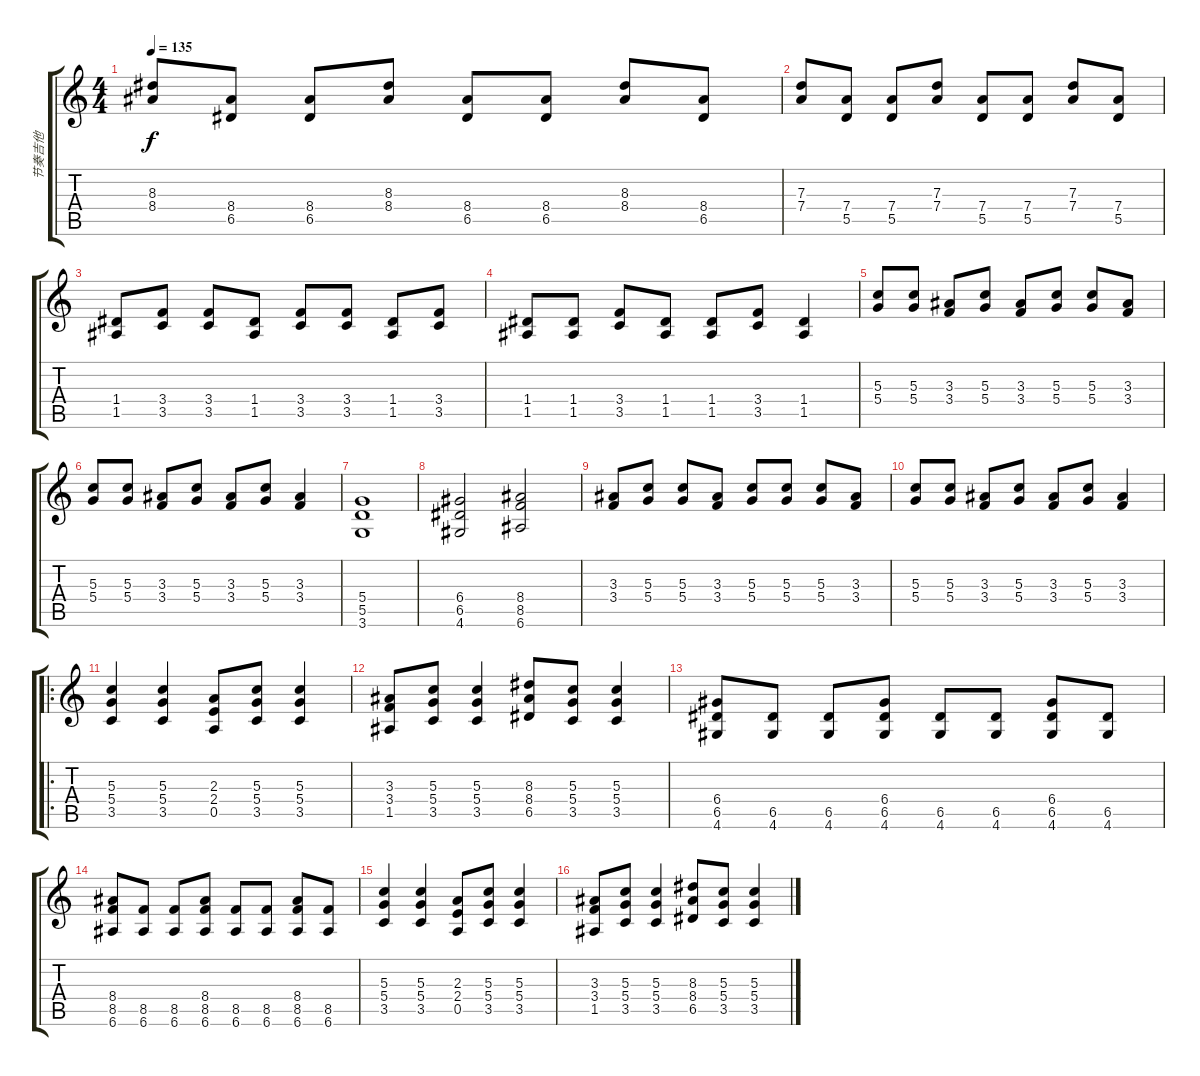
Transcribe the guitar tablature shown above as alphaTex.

\track ("节奏吉他" "节奏吉他") {instrument distortionguitar}
\staff {score tabs}
\tuning (E4 B3 G3 D3 A2 E2) {hide}
\ts (4 4)
\tempo 135
\clef g2
\ks c
(8.3 8.4).8{dy f} (8.4 6.5).8 (8.4 6.5).8 (8.3 8.4).8 (8.4 6.5).8 (8.4 6.5).8 (8.3 8.4).8 (8.4 6.5).8 |
(7.3 7.4).8 (7.4 5.5).8 (7.4 5.5).8 (7.3 7.4).8 (7.4 5.5).8 (7.4 5.5).8 (7.3 7.4).8 (7.4 5.5).8 |
(1.4 1.5).8 (3.4 3.5).8 (3.4 3.5).8 (1.4 1.5).8 (3.4 3.5).8 (3.4 3.5).8 (1.4 1.5).8 (3.4 3.5).8 |
(1.4 1.5).8 (1.4 1.5).8 (3.4 3.5).8 (1.4 1.5).8 (1.4 1.5).8 (3.4 3.5).8 (1.4 1.5).4 |
(5.3 5.4).8 (5.3 5.4).8 (3.3 3.4).8 (5.3 5.4).8 (3.3 3.4).8 (5.3 5.4).8 (5.3 5.4).8 (3.3 3.4).8 |
(5.3 5.4).8 (5.3 5.4).8 (3.3 3.4).8 (5.3 5.4).8 (3.3 3.4).8 (5.3 5.4).8 (3.3 3.4).4 |
(5.4 5.5 3.6).1 |
(6.4 6.5 4.6).2 (8.4 8.5 6.6).2 |
(3.3 3.4).8 (5.3 5.4).8 (5.3 5.4).8 (3.3 3.4).8 (5.3 5.4).8 (5.3 5.4).8 (5.3 5.4).8 (3.3 3.4).8 |
(5.3 5.4).8 (5.3 5.4).8 (3.3 3.4).8 (5.3 5.4).8 (3.3 3.4).8 (5.3 5.4).8 (3.3 3.4).4 |
\ro
(5.3 5.4 3.5).4 (5.3 5.4 3.5).4 (2.3 2.4 0.5).8 (5.3 5.4 3.5).8 (5.3 5.4 3.5).4 |
(3.3 3.4 1.5).8 (5.3 5.4 3.5).8 (5.3 5.4 3.5).4 (8.3 8.4 6.5).8 (5.3 5.4 3.5).8 (5.3 5.4 3.5).4 |
(6.4 6.5 4.6).8 (6.5 4.6).8 (6.5 4.6).8 (6.4 6.5 4.6).8 (6.5 4.6).8 (6.5 4.6).8 (6.4 6.5 4.6).8 (6.5 4.6).8 |
(8.4 8.5 6.6).8 (8.5 6.6).8 (8.5 6.6).8 (8.4 8.5 6.6).8 (8.5 6.6).8 (8.5 6.6).8 (8.4 8.5 6.6).8 (8.5 6.6).8 |
(5.3 5.4 3.5).4 (5.3 5.4 3.5).4 (2.3 2.4 0.5).8 (5.3 5.4 3.5).8 (5.3 5.4 3.5).4 |
(3.3 3.4 1.5).8 (5.3 5.4 3.5).8 (5.3 5.4 3.5).4 (8.3 8.4 6.5).8 (5.3 5.4 3.5).8 (5.3 5.4 3.5).4
